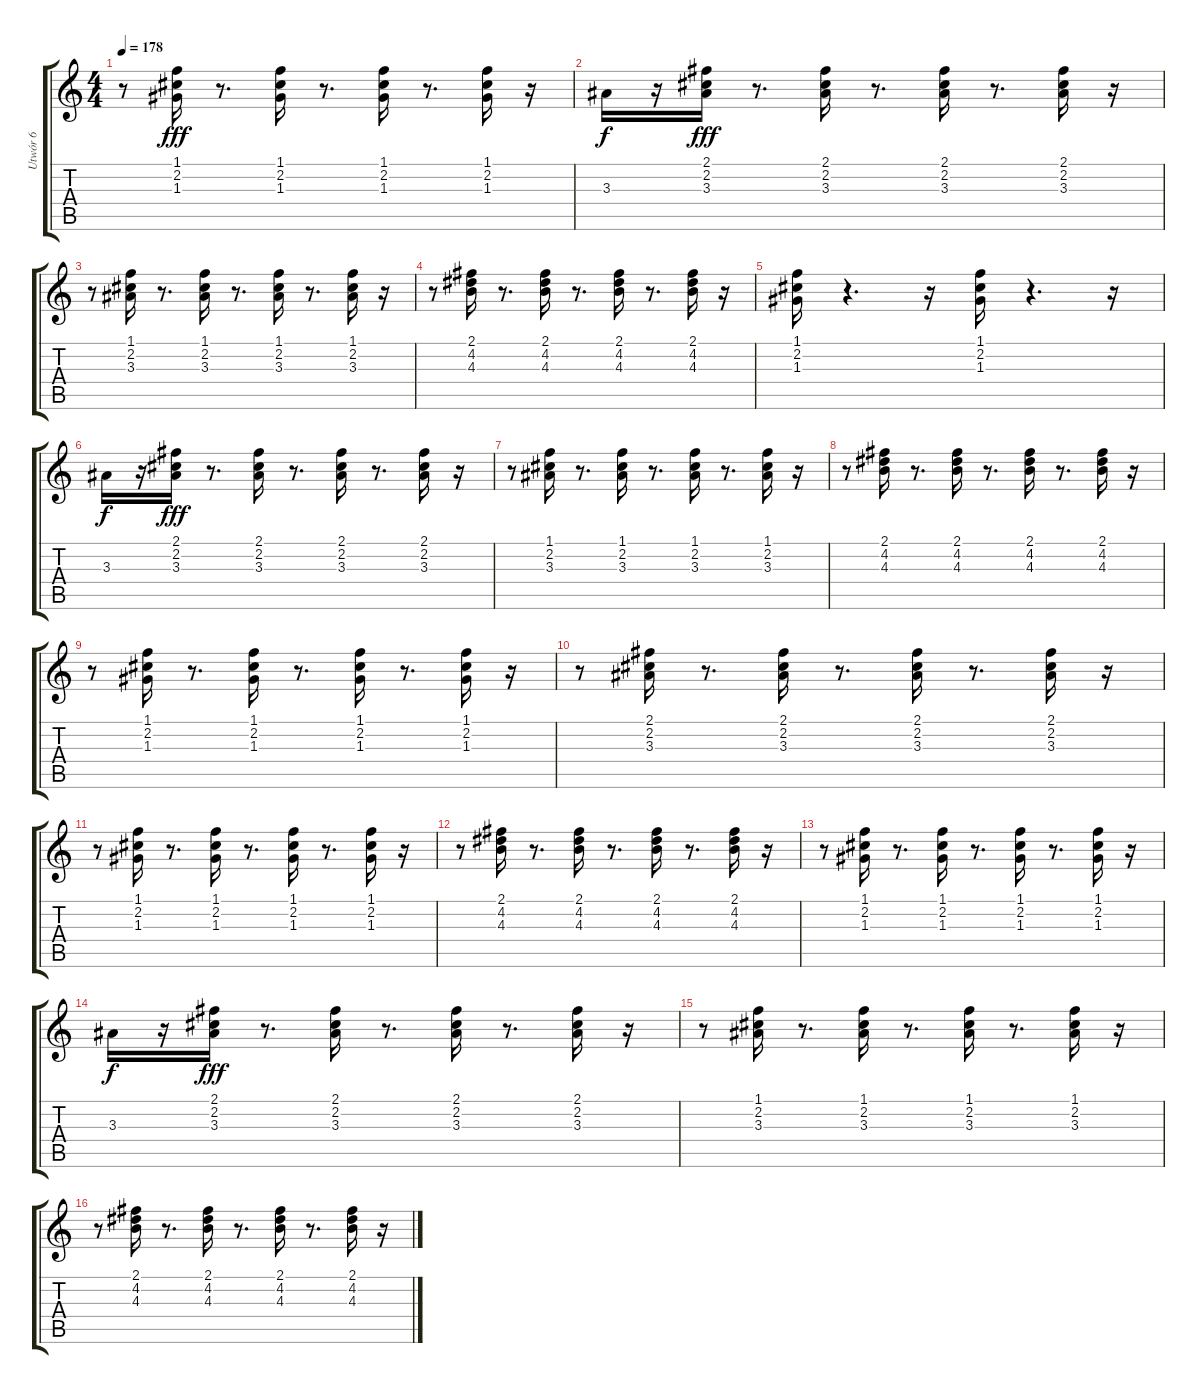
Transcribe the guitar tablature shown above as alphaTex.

\track ("Utwór 6" "Utwór 6") {instrument acousticguitarsteel}
\staff {score tabs}
\tuning (E4 B3 G3 D3 A2 E2) {hide}
\ts (4 4)
\tempo 178
\clef g2
\ks c
r.8{dy fff} (1.1 2.2 1.3).16 r.8{d} (1.1 2.2 1.3).16 r.8{d} (1.1 2.2 1.3).16 r.8{d} (1.1 2.2 1.3).16 r.16 |
3.3.16{dy f} r.16 (2.1 2.2 3.3).16{dy fff} r.8{d} (2.1 2.2 3.3).16 r.8{d} (2.1 2.2 3.3).16 r.8{d} (2.1 2.2 3.3).16 r.16 |
r.8 (1.1 2.2 3.3).16 r.8{d} (1.1 2.2 3.3).16 r.8{d} (1.1 2.2 3.3).16 r.8{d} (1.1 2.2 3.3).16 r.16 |
r.8 (2.1 4.2 4.3).16 r.8{d} (2.1 4.2 4.3).16 r.8{d} (2.1 4.2 4.3).16 r.8{d} (2.1 4.2 4.3).16 r.16 |
(1.1 2.2 1.3).16 r.4{d} r.16 (1.1 2.2 1.3).16 r.4{d} r.16 |
3.3.16{dy f} r.16 (2.1 2.2 3.3).16{dy fff} r.8{d} (2.1 2.2 3.3).16 r.8{d} (2.1 2.2 3.3).16 r.8{d} (2.1 2.2 3.3).16 r.16 |
r.8 (1.1 2.2 3.3).16 r.8{d} (1.1 2.2 3.3).16 r.8{d} (1.1 2.2 3.3).16 r.8{d} (1.1 2.2 3.3).16 r.16 |
r.8 (2.1 4.2 4.3).16 r.8{d} (2.1 4.2 4.3).16 r.8{d} (2.1 4.2 4.3).16 r.8{d} (2.1 4.2 4.3).16 r.16 |
r.8 (1.1 2.2 1.3).16 r.8{d} (1.1 2.2 1.3).16 r.8{d} (1.1 2.2 1.3).16 r.8{d} (1.1 2.2 1.3).16 r.16 |
r.8 (2.1 2.2 3.3).16 r.8{d} (2.1 2.2 3.3).16 r.8{d} (2.1 2.2 3.3).16 r.8{d} (2.1 2.2 3.3).16 r.16 |
r.8 (1.1 2.2 1.3).16 r.8{d} (1.1 2.2 1.3).16 r.8{d} (1.1 2.2 1.3).16 r.8{d} (1.1 2.2 1.3).16 r.16 |
r.8 (2.1 4.2 4.3).16 r.8{d} (2.1 4.2 4.3).16 r.8{d} (2.1 4.2 4.3).16 r.8{d} (2.1 4.2 4.3).16 r.16 |
r.8 (1.1 2.2 1.3).16 r.8{d} (1.1 2.2 1.3).16 r.8{d} (1.1 2.2 1.3).16 r.8{d} (1.1 2.2 1.3).16 r.16 |
3.3.16{dy f} r.16 (2.1 2.2 3.3).16{dy fff} r.8{d} (2.1 2.2 3.3).16 r.8{d} (2.1 2.2 3.3).16 r.8{d} (2.1 2.2 3.3).16 r.16 |
r.8 (1.1 2.2 3.3).16 r.8{d} (1.1 2.2 3.3).16 r.8{d} (1.1 2.2 3.3).16 r.8{d} (1.1 2.2 3.3).16 r.16 |
r.8 (2.1 4.2 4.3).16 r.8{d} (2.1 4.2 4.3).16 r.8{d} (2.1 4.2 4.3).16 r.8{d} (2.1 4.2 4.3).16 r.16
